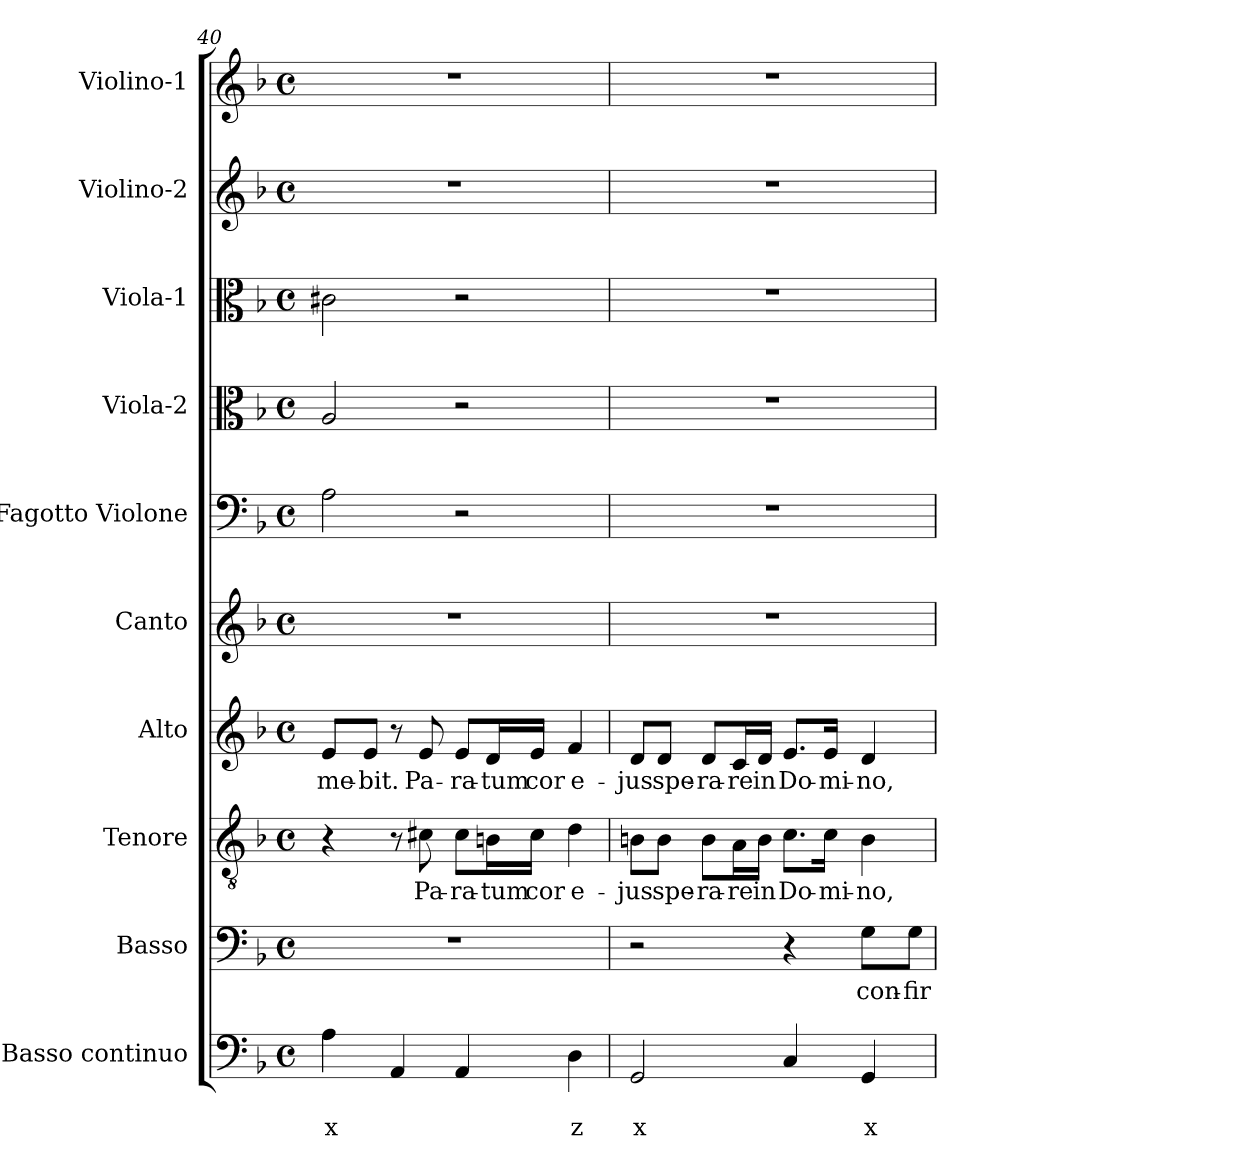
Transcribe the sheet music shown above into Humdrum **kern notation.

**kern	**text	**text	**kern	**text	**kern	**text	**kern	**text	**kern	**kern	**kern	**kern	**kern	**kern
*part10	*part10	*part10	*part9	*part9	*part8	*part8	*part7	*part7	*part6	*part5	*part4	*part3	*part2	*part1
*staff10	*staff10	*staff10	*staff9	*staff9	*staff8	*staff8	*staff7	*staff7	*staff6	*staff5	*staff4	*staff3	*staff2	*staff1
*I"Basso continuo	*	*	*I"Basso	*	*I"Tenore	*	*I"Alto	*	*I"Canto	*I"Fagotto Violone	*I"Viola-2	*I"Viola-1	*I"Violino-2	*I"Violino-1
*I'BC	*	*	*I'B	*	*I'T	*	*I'A	*	*I'C	*I'Fg	*I'Va2	*I'Va1	*I'Vi2	*I'Vi1
*clefF4	*	*	*clefF4	*	*clefGv2	*	*clefG2	*	*clefG2	*clefF4	*clefC3	*clefC3	*clefG2	*clefG2
*k[b-]	*	*	*k[b-]	*	*k[b-]	*	*k[b-]	*	*k[b-]	*k[b-]	*k[b-]	*k[b-]	*k[b-]	*k[b-]
*F:	*	*	*F:	*	*F:	*	*F:	*	*F:	*F:	*F:	*F:	*F:	*F:
*M4/4	*	*	*M4/4	*	*M4/4	*	*M4/4	*	*M4/4	*M4/4	*M4/4	*M4/4	*M4/4	*M4/4
*met(c)	*	*	*met(c)	*	*met(c)	*	*met(c)	*	*met(c)	*met(c)	*met(c)	*met(c)	*met(c)	*met(c)
=40	=40	=40	=40	=40	=40	=40	=40	=40	=40	=40	=40	=40	=40	=40
!	!	!LO:LY:b	!	!	!	!	!	!	!	!	!	!	!	!
!	!	!	!	!	!	!	!	!LO:LY:b	!	!	!	!	!	!
4A\	.	x	1r	.	4r	.	8e/L	-me-	1r	2A\	2A/	2c#X\	1r	1r
!	!	!	!	!	!	!	!	!LO:LY:b	!	!	!	!	!	!
.	.	.	.	.	.	.	8e/J	-bit.	.	.	.	.	.	.
4AA/	.	.	.	.	8r	.	8r	.	.	.	.	.	.	.
!	!	!	!	!	!	!LO:LY:b	!	!	!	!	!	!	!	!
!	!	!	!	!	!	!	!	!LO:LY:b	!	!	!	!	!	!
.	.	.	.	.	8c#X\	Pa-	8e/	Pa-	.	.	.	.	.	.
!	!	!	!	!	!	!LO:LY:b	!	!	!	!	!	!	!	!
!	!	!	!	!	!	!	!	!LO:LY:b	!	!	!	!	!	!
4AA/	.	.	.	.	8c#\L	-ra-	8e/L	-ra-	.	2r	2r	2r	.	.
!	!	!	!	!	!	!LO:LY:b	!	!	!	!	!	!	!	!
!	!	!	!	!	!	!	!	!LO:LY:b	!	!	!	!	!	!
.	.	.	.	.	16Bn\L	-tum	16d/L	-tum	.	.	.	.	.	.
!	!	!	!	!	!	!LO:LY:b	!	!	!	!	!	!	!	!
!	!	!	!	!	!	!	!	!LO:LY:b	!	!	!	!	!	!
.	.	.	.	.	16c#\JJ	cor	16e/JJ	cor	.	.	.	.	.	.
!	!	!LO:LY:b	!	!	!	!	!	!	!	!	!	!	!	!
!	!	!	!	!	!	!LO:LY:b	!	!	!	!	!	!	!	!
!	!	!	!	!	!	!	!	!LO:LY:b	!	!	!	!	!	!
4D\	.	z	.	.	4d\	e-	4f/	e-	.	.	.	.	.	.
=41	=41	=41	=41	=41	=41	=41	=41	=41	=41	=41	=41	=41	=41	=41
!	!	!LO:LY:b	!	!	!	!	!	!	!	!	!	!	!	!
!	!	!	!	!	!	!LO:LY:b	!	!	!	!	!	!	!	!
!	!	!	!	!	!	!	!	!LO:LY:b	!	!	!	!	!	!
2GG/	.	x	2r	.	8Bn\L	-jus	8d/L	-jus	1r	1r	1r	1r	1r	1r
!	!	!	!	!	!	!LO:LY:b	!	!	!	!	!	!	!	!
!	!	!	!	!	!	!	!	!LO:LY:b	!	!	!	!	!	!
.	.	.	.	.	8B\J	spe-	8d/J	spe-	.	.	.	.	.	.
!	!	!	!	!	!	!LO:LY:b	!	!	!	!	!	!	!	!
!	!	!	!	!	!	!	!	!LO:LY:b	!	!	!	!	!	!
.	.	.	.	.	8B\L	-ra-	8d/L	-ra-	.	.	.	.	.	.
!	!	!	!	!	!	!LO:LY:b	!	!	!	!	!	!	!	!
!	!	!	!	!	!	!	!	!LO:LY:b	!	!	!	!	!	!
.	.	.	.	.	16A\L	-re	16c/L	-re	.	.	.	.	.	.
!	!	!	!	!	!	!LO:LY:b	!	!	!	!	!	!	!	!
!	!	!	!	!	!	!	!	!LO:LY:b	!	!	!	!	!	!
.	.	.	.	.	16B\JJ	in	16d/JJ	in	.	.	.	.	.	.
!	!	!	!	!	!	!LO:LY:b	!	!	!	!	!	!	!	!
!	!	!	!	!	!	!	!	!LO:LY:b	!	!	!	!	!	!
4C/	.	.	4r	.	8.c\L	Do-	8.e/L	Do-	.	.	.	.	.	.
!	!	!	!	!	!	!LO:LY:b	!	!	!	!	!	!	!	!
!	!	!	!	!	!	!	!	!LO:LY:b	!	!	!	!	!	!
.	.	.	.	.	16c\Jk	-mi-	16e/Jk	-mi-	.	.	.	.	.	.
!	!	!LO:LY:b	!	!	!	!	!	!	!	!	!	!	!	!
!	!	!	!	!LO:LY:b	!	!	!	!	!	!	!	!	!	!
!	!	!	!	!	!	!LO:LY:b	!	!	!	!	!	!	!	!
!	!	!	!	!	!	!	!	!LO:LY:b	!	!	!	!	!	!
4GG/	.	x	8G\L	con-	4B\	-no,	4d/	-no,	.	.	.	.	.	.
!	!	!	!	!LO:LY:b	!	!	!	!	!	!	!	!	!	!
.	.	.	8G\J	-fir-	.	.	.	.	.	.	.	.	.	.
=	=	=	=	=	=	=	=	=	=	=	=	=	=	=
*-	*-	*-	*-	*-	*-	*-	*-	*-	*-	*-	*-	*-	*-	*-
